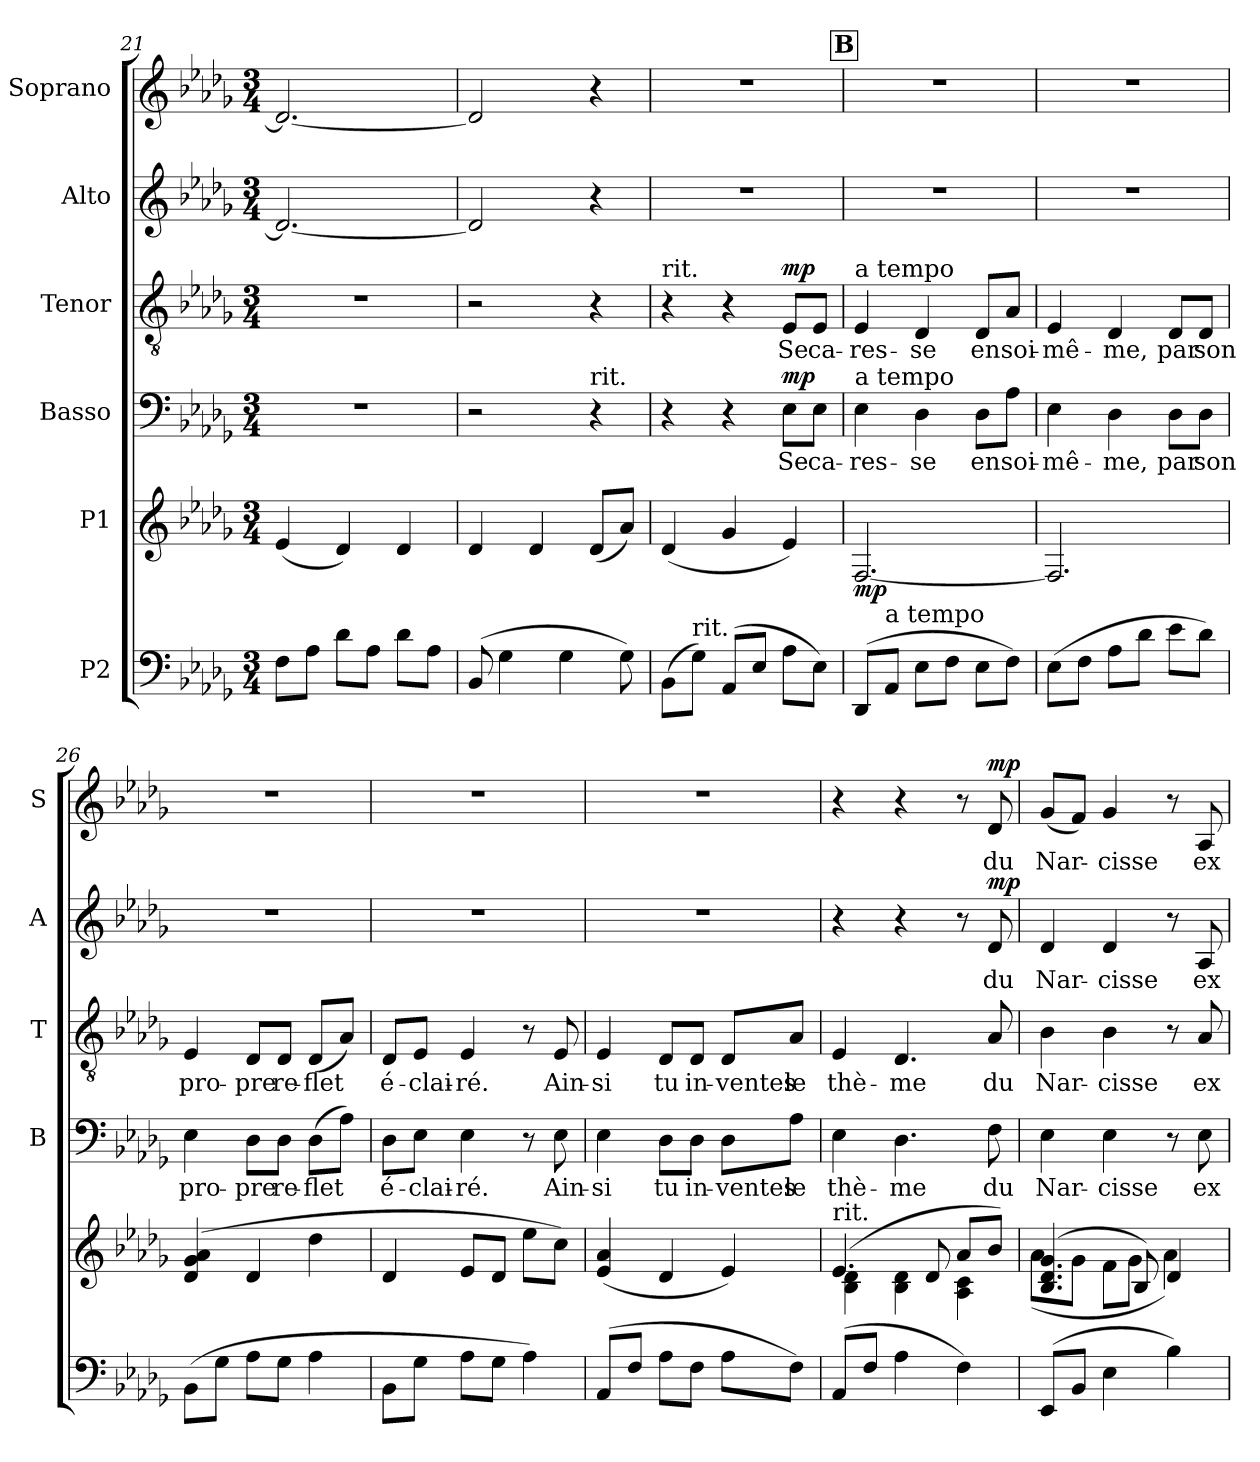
**kern	**kern	**dynam	**kern	**text	**dynam	**kern	**text	**dynam	**kern	**text	**dynam	**kern	**text	**dynam
*part6	*part5	*part5	*part4	*part4	*part4	*part3	*part3	*part3	*part2	*part2	*part2	*part1	*part1	*part1
*staff6	*staff5	*staff5	*staff4	*staff4	*staff4	*staff3	*staff3	*staff3	*staff2	*staff2	*staff2	*staff1	*staff1	*staff1
*I"P2	*I"P1	*	*I"Basso	*	*	*I"Tenor	*	*	*I"Alto	*	*	*I"Soprano	*	*
*	*	*	*I'B	*	*	*I'T	*	*	*I'A	*	*	*I'S	*	*
*clefF4	*clefG2	*	*clefF4	*	*	*clefGv2	*	*	*clefG2	*	*	*clefG2	*	*
*k[b-e-a-d-g-]	*k[b-e-a-d-g-]	*	*k[b-e-a-d-g-]	*	*	*k[b-e-a-d-g-]	*	*	*k[b-e-a-d-g-]	*	*	*k[b-e-a-d-g-]	*	*
*M3/4	*M3/4	*	*M3/4	*	*	*M3/4	*	*	*M3/4	*	*	*M3/4	*	*
=21	=21	=21	=21	=21	=21	=21	=21	=21	=21	=21	=21	=21	=21	=21
8F\L	(<4e-/	.	2.r	.	.	2.r	.	.	2.d-/_	.	.	2.d-/_	.	.
8A-\J	.	.	.	.	.	.	.	.	.	.	.	.	.	.
8d-\L	4d-/)	.	.	.	.	.	.	.	.	.	.	.	.	.
8A-\J	.	.	.	.	.	.	.	.	.	.	.	.	.	.
8d-\L	4d-/	.	.	.	.	.	.	.	.	.	.	.	.	.
8A-\J	.	.	.	.	.	.	.	.	.	.	.	.	.	.
=22	=22	=22	=22	=22	=22	=22	=22	=22	=22	=22	=22	=22	=22	=22
(>8BB-/	4d-/	.	2r	.	.	2r	.	.	2d-/]	.	.	2d-/]	.	.
4G-\	.	.	.	.	.	.	.	.	.	.	.	.	.	.
.	4d-/	.	.	.	.	.	.	.	.	.	.	.	.	.
4G-\	.	.	.	.	.	.	.	.	.	.	.	.	.	.
!	!	!	!LO:TX:a:t=rit.	!	!	!	!	!	!	!	!	!	!	!
.	(<8d-/L	.	4r	.	.	4r	.	.	4r	.	.	4r	.	.
8G-\)	8a-/J)	.	.	.	.	.	.	.	.	.	.	.	.	.
=23	=23	=23	=23	=23	=23	=23	=23	=23	=23	=23	=23	=23	=23	=23
!	!	!	!	!	!	!LO:TX:a:t=rit.	!	!	!	!	!	!	!	!
(>8BB-\L	(<4d-/	.	4r	.	.	4r	.	.	2.r	.	.	2.r	.	.
!LO:TX:a:t=rit.	!	!	!	!	!	!	!	!	!	!	!	!	!	!
8G-\J)	.	.	.	.	.	.	.	.	.	.	.	.	.	.
(>8AA-/L	4g-/	.	4r	.	.	4r	.	.	.	.	.	.	.	.
8E-/J	.	.	.	.	.	.	.	.	.	.	.	.	.	.
!	!	!	!	!LO:LY:b	!LO:DY:b	!	!LO:LY:b	!LO:DY:b	!	!	!	!	!	!
8A-\L	4e-/)	.	8E-\L	Se	mp	8E-/L	Se	mp	.	.	.	.	.	.
!	!	!	!	!LO:LY:b	!	!	!LO:LY:b	!	!	!	!	!	!	!
8E-\J)	.	.	8E-\J	ca-	.	8E-/J	ca-	.	.	.	.	.	.	.
!!LO:REH:place=s1:a:B:fs=14:t=B
=24	=24	=24	=24	=24	=24	=24	=24	=24	=24	=24	=24	=24	=24	=24
!	!	!	!	!	!	!LO:TX:a:t=a tempo	!	!	!	!	!	!	!	!
!	!	!	!LO:TX:a:t=a tempo	!	!	!	!	!	!	!	!	!	!	!
!	!	!LO:DY:b	!	!LO:LY:b	!	!	!LO:LY:b	!	!	!	!	!	!	!
(>8DD-/L	[2.F/	mp	4E-\	res-	.	4E-/	res-	.	2.r	.	.	2.r	.	.
!LO:TX:a:t=a tempo	!	!	!	!	!	!	!	!	!	!	!	!	!	!
8AA-/J	.	.	.	.	.	.	.	.	.	.	.	.	.	.
!	!	!	!	!LO:LY:b	!	!	!LO:LY:b	!	!	!	!	!	!	!
8E-\L	.	.	4D-\	se	.	4D-/	se	.	.	.	.	.	.	.
8F\J	.	.	.	.	.	.	.	.	.	.	.	.	.	.
!	!	!	!	!LO:LY:b	!	!	!LO:LY:b	!	!	!	!	!	!	!
8E-\L	.	.	8D-\L	en	.	8D-/L	en	.	.	.	.	.	.	.
!	!	!	!	!LO:LY:b	!	!	!LO:LY:b	!	!	!	!	!	!	!
8F\J)	.	.	8A-\J	soi-	.	8A-/J	soi-	.	.	.	.	.	.	.
!!LO:PB:g=z
=25	=25	=25	=25	=25	=25	=25	=25	=25	=25	=25	=25	=25	=25	=25
!	!	!	!	!LO:LY:b	!	!	!LO:LY:b	!	!	!	!	!	!	!
(>8E-\L	2.F/]	.	4E-\	mê-	.	4E-/	mê-	.	2.r	.	.	2.r	.	.
8F\J	.	.	.	.	.	.	.	.	.	.	.	.	.	.
!	!	!	!	!LO:LY:b	!	!	!LO:LY:b	!	!	!	!	!	!	!
8A-\L	.	.	4D-\	me,	.	4D-/	me,	.	.	.	.	.	.	.
8d-\J	.	.	.	.	.	.	.	.	.	.	.	.	.	.
!	!	!	!	!LO:LY:b	!	!	!LO:LY:b	!	!	!	!	!	!	!
8e-\L	.	.	8D-\L	par	.	8D-/L	par	.	.	.	.	.	.	.
!	!	!	!	!LO:LY:b	!	!	!LO:LY:b	!	!	!	!	!	!	!
8d-\J)	.	.	8D-\J	son	.	8D-/J	son	.	.	.	.	.	.	.
=26	=26	=26	=26	=26	=26	=26	=26	=26	=26	=26	=26	=26	=26	=26
!	!	!	!	!LO:LY:b	!	!	!LO:LY:b	!	!	!	!	!	!	!
(>8BB-\L	(>4d-/ 4g-/ 4a-/	.	4E-\	pro-	.	4E-/	pro-	.	2.r	.	.	2.r	.	.
8G-\J	.	.	.	.	.	.	.	.	.	.	.	.	.	.
!	!	!	!	!LO:LY:b	!	!	!LO:LY:b	!	!	!	!	!	!	!
8A-\L	4d-/	.	8D-\L	pre	.	8D-/L	pre	.	.	.	.	.	.	.
!	!	!	!	!LO:LY:b	!	!	!LO:LY:b	!	!	!	!	!	!	!
8G-\J	.	.	8D-\J	re-	.	8D-/J	re-	.	.	.	.	.	.	.
!	!	!	!	!LO:LY:b	!	!	!LO:LY:b	!	!	!	!	!	!	!
4A-\	4dd-\	.	(>8D-\L	flet	.	(<8D-/L	flet	.	.	.	.	.	.	.
.	.	.	8A-\J)	.	.	8A-/J)	.	.	.	.	.	.	.	.
=27	=27	=27	=27	=27	=27	=27	=27	=27	=27	=27	=27	=27	=27	=27
!	!	!	!	!LO:LY:b	!	!	!LO:LY:b	!	!	!	!	!	!	!
8BB-\L	4d-/	.	8D-\L	é-	.	8D-/L	é-	.	2.r	.	.	2.r	.	.
!	!	!	!	!LO:LY:b	!	!	!LO:LY:b	!	!	!	!	!	!	!
8G-\J	.	.	8E-\J	clai-	.	8E-/J	clai-	.	.	.	.	.	.	.
!	!	!	!	!LO:LY:b	!	!	!LO:LY:b	!	!	!	!	!	!	!
8A-\L	8e-/L	.	4E-\	ré.	.	4E-/	ré.	.	.	.	.	.	.	.
8G-\J	8d-/J	.	.	.	.	.	.	.	.	.	.	.	.	.
4A-\)	8ee-\L	.	8r	.	.	8r	.	.	.	.	.	.	.	.
!	!	!	!	!LO:LY:b	!	!	!LO:LY:b	!	!	!	!	!	!	!
.	8cc\J)	.	8E-\	Ain-	.	8E-/	Ain-	.	.	.	.	.	.	.
=28	=28	=28	=28	=28	=28	=28	=28	=28	=28	=28	=28	=28	=28	=28
!	!	!	!	!LO:LY:b	!	!	!LO:LY:b	!	!	!	!	!	!	!
(>8AA-/L	(<4e-/ 4a-/	.	4E-\	si	.	4E-/	si	.	2.r	.	.	2.r	.	.
8F/J	.	.	.	.	.	.	.	.	.	.	.	.	.	.
!	!	!	!	!LO:LY:b	!	!	!LO:LY:b	!	!	!	!	!	!	!
8A-\L	4d-/	.	8D-\L	tu	.	8D-/L	tu	.	.	.	.	.	.	.
!	!	!	!	!LO:LY:b	!	!	!LO:LY:b	!	!	!	!	!	!	!
8F\J	.	.	8D-\J	in-	.	8D-/J	in-	.	.	.	.	.	.	.
!	!	!	!	!LO:LY:b	!	!	!LO:LY:b	!	!	!	!	!	!	!
8A-\L	4e-/)	.	8D-\L	ventes	.	8D-/L	ventes	.	.	.	.	.	.	.
!	!	!	!	!LO:LY:b	!	!	!LO:LY:b	!	!	!	!	!	!	!
8F\J)	.	.	8A-\J	le	.	8A-/J	le	.	.	.	.	.	.	.
=29	=29	=29	=29	=29	=29	=29	=29	=29	=29	=29	=29	=29	=29	=29
*	*^	*	*	*	*	*	*	*	*	*	*	*	*	*
!	!LO:TX:a:t=rit.	!	!	!	!	!	!	!	!	!	!	!	!	!	!
!	!	!	!	!	!LO:LY:b	!	!	!LO:LY:b	!	!	!	!	!	!	!
(>8AA-/L	(>4.e-/	4B-\ 4d-\	.	4E-\	thè-	.	4E-/	thè-	.	4r	.	.	4r	.	.
8F/J	.	.	.	.	.	.	.	.	.	.	.	.	.	.	.
!	!	!	!	!	!LO:LY:b	!	!	!LO:LY:b	!	!	!	!	!	!	!
4A-\	.	4B-\ 4d-\	.	4.D-\	me	.	4.D-/	me	.	4r	.	.	4r	.	.
.	8d-/	.	.	.	.	.	.	.	.	.	.	.	.	.	.
4F\)	8a-/L	4A-\ 4c\	.	.	.	.	.	.	.	8r	.	.	8r	.	.
!	!	!	!	!	!LO:LY:b	!	!	!LO:LY:b	!	!	!LO:LY:b	!LO:DY:b	!	!LO:LY:b	!LO:DY:b
.	8b-/J)	.	.	8F\	du	.	8A-/	du	.	8d-/	du	mp	8d-/	du	mp
!!LO:LB:g=z
=30	=30	=30	=30	=30	=30	=30	=30	=30	=30	=30	=30	=30	=30	=30	=30
!	!	!	!	!	!LO:LY:b	!	!	!LO:LY:b	!	!	!LO:LY:b	!	!	!LO:LY:b	!
(>8EE-/L	(>4.B-/ 4.d-/ 4.g-/	(<8a-\L	.	4E-\	Nar-	.	4B-\	Nar-	.	4d-/	Nar-	.	(<8g-/L	Nar-	.
8BB-/J	.	8g-\J	.	.	.	.	.	.	.	.	.	.	8f/J)	.	.
!	!	!	!	!	!LO:LY:b	!	!	!LO:LY:b	!	!	!LO:LY:b	!	!	!LO:LY:b	!
4E-\	.	8f\L	.	4E-\	cisse	.	4B-\	cisse	.	4d-/	cisse	.	4g-/	cisse	.
.	8B-/)	8g-\J	.	.	.	.	.	.	.	.	.	.	.	.	.
4B-\)	4d-/	4a-\)	.	8r	.	.	8r	.	.	8r	.	.	8r	.	.
!	!	!	!	!	!LO:LY:b	!	!	!LO:LY:b	!	!	!LO:LY:b	!	!	!LO:LY:b	!
.	.	.	.	8E-\	ex-	.	8A-/	ex-	.	8A-/	ex-	.	8A-/	ex-	.
*	*v	*v	*	*	*	*	*	*	*	*	*	*	*	*	*
=	=	=	=	=	=	=	=	=	=	=	=	=	=	=
*-	*-	*-	*-	*-	*-	*-	*-	*-	*-	*-	*-	*-	*-	*-
